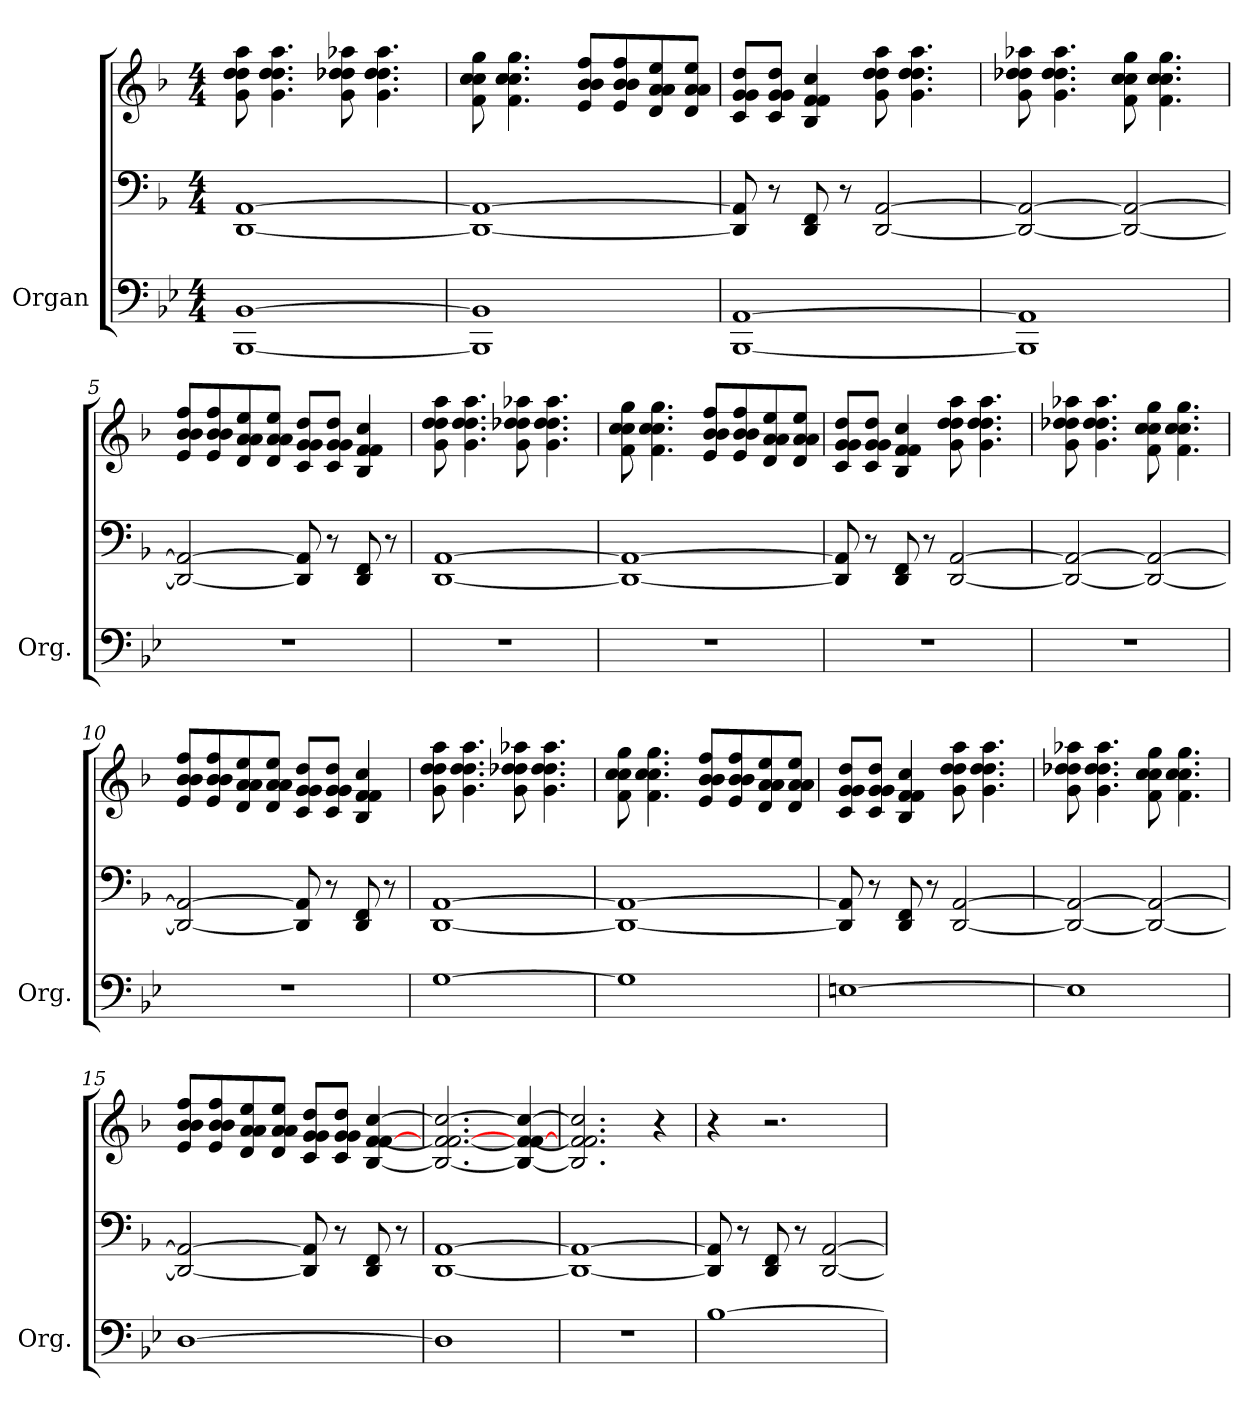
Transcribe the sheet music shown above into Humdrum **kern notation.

**kern	**kern	**kern
*part1	*part1	*part1
*staff3	*staff2	*staff1
*I"Organ	*	*
*I'Org.	*	*
*clefF4	*clefF4	*clefG2
*k[b-e-]	*k[b-]	*k[b-]
*B-:	*F:	*F:
*M4/4	*M4/4	*M4/4
=1	=1	=1
[1BBB- [1BB-	[1DD [1AA	8g\ 8dd\ 8dd\ 8aa\
.	.	4.g\ 4.dd\ 4.dd\ 4.aa\
.	.	8g\ 8dd-\ 8dd-\ 8aa-X\
.	.	4.g\ 4.dd-\ 4.dd-\ 4.aa-\
=2	=2	=2
1BBB-] 1BB-]	1DD_ 1AA_	8f\ 8cc\ 8cc\ 8gg\
.	.	4.f\ 4.cc\ 4.cc\ 4.gg\
.	.	8e/ 8b-/ 8b-/ 8ff/L
.	.	8e/ 8b-/ 8b-/ 8ff/
.	.	8d/ 8a/ 8a/ 8ee/
.	.	8d/ 8a/ 8a/ 8ee/J
=3	=3	=3
[1BBB- [1AA	8DD/] 8AA/]	8c/ 8g/ 8g/ 8dd/L
.	8r	8c/ 8g/ 8g/ 8dd/J
.	8DD/ 8FF/	4B-/ 4f/ 4f/ 4cc/
.	8r	.
.	[2DD/ [2AA/	8g\ 8dd\ 8dd\ 8aa\
.	.	4.g\ 4.dd\ 4.dd\ 4.aa\
=4	=4	=4
1BBB-] 1AA]	2DD/_ 2AA/_	8g\ 8dd-\ 8dd-\ 8aa-X\
.	.	4.g\ 4.dd-\ 4.dd-\ 4.aa-\
.	2DD/_ 2AA/_	8f\ 8cc\ 8cc\ 8gg\
.	.	4.f\ 4.cc\ 4.cc\ 4.gg\
=5	=5	=5
1r	2DD/_ 2AA/_	8e/ 8b-/ 8b-/ 8ff/L
.	.	8e/ 8b-/ 8b-/ 8ff/
.	.	8d/ 8a/ 8a/ 8ee/
.	.	8d/ 8a/ 8a/ 8ee/J
.	8DD/] 8AA/]	8c/ 8g/ 8g/ 8dd/L
.	8r	8c/ 8g/ 8g/ 8dd/J
.	8DD/ 8FF/	4B-/ 4f/ 4f/ 4cc/
.	8r	.
!!LO:LB:g=z
=6	=6	=6
1r	[1DD [1AA	8g\ 8dd\ 8dd\ 8aa\
.	.	4.g\ 4.dd\ 4.dd\ 4.aa\
.	.	8g\ 8dd-\ 8dd-\ 8aa-X\
.	.	4.g\ 4.dd-\ 4.dd-\ 4.aa-\
=7	=7	=7
1r	1DD_ 1AA_	8f\ 8cc\ 8cc\ 8gg\
.	.	4.f\ 4.cc\ 4.cc\ 4.gg\
.	.	8e/ 8b-/ 8b-/ 8ff/L
.	.	8e/ 8b-/ 8b-/ 8ff/
.	.	8d/ 8a/ 8a/ 8ee/
.	.	8d/ 8a/ 8a/ 8ee/J
=8	=8	=8
1r	8DD/] 8AA/]	8c/ 8g/ 8g/ 8dd/L
.	8r	8c/ 8g/ 8g/ 8dd/J
.	8DD/ 8FF/	4B-/ 4f/ 4f/ 4cc/
.	8r	.
.	[2DD/ [2AA/	8g\ 8dd\ 8dd\ 8aa\
.	.	4.g\ 4.dd\ 4.dd\ 4.aa\
=9	=9	=9
1r	2DD/_ 2AA/_	8g\ 8dd-\ 8dd-\ 8aa-X\
.	.	4.g\ 4.dd-\ 4.dd-\ 4.aa-\
.	2DD/_ 2AA/_	8f\ 8cc\ 8cc\ 8gg\
.	.	4.f\ 4.cc\ 4.cc\ 4.gg\
=10	=10	=10
1r	2DD/_ 2AA/_	8e/ 8b-/ 8b-/ 8ff/L
.	.	8e/ 8b-/ 8b-/ 8ff/
.	.	8d/ 8a/ 8a/ 8ee/
.	.	8d/ 8a/ 8a/ 8ee/J
.	8DD/] 8AA/]	8c/ 8g/ 8g/ 8dd/L
.	8r	8c/ 8g/ 8g/ 8dd/J
.	8DD/ 8FF/	4B-/ 4f/ 4f/ 4cc/
.	8r	.
!!LO:LB:g=z
=11	=11	=11
[1G	[1DD [1AA	8g\ 8dd\ 8dd\ 8aa\
.	.	4.g\ 4.dd\ 4.dd\ 4.aa\
.	.	8g\ 8dd-\ 8dd-\ 8aa-X\
.	.	4.g\ 4.dd-\ 4.dd-\ 4.aa-\
=12	=12	=12
1G]	1DD_ 1AA_	8f\ 8cc\ 8cc\ 8gg\
.	.	4.f\ 4.cc\ 4.cc\ 4.gg\
.	.	8e/ 8b-/ 8b-/ 8ff/L
.	.	8e/ 8b-/ 8b-/ 8ff/
.	.	8d/ 8a/ 8a/ 8ee/
.	.	8d/ 8a/ 8a/ 8ee/J
=13	=13	=13
[1En	8DD/] 8AA/]	8c/ 8g/ 8g/ 8dd/L
.	8r	8c/ 8g/ 8g/ 8dd/J
.	8DD/ 8FF/	4B-/ 4f/ 4f/ 4cc/
.	8r	.
.	[2DD/ [2AA/	8g\ 8dd\ 8dd\ 8aa\
.	.	4.g\ 4.dd\ 4.dd\ 4.aa\
=14	=14	=14
1E]	2DD/_ 2AA/_	8g\ 8dd-\ 8dd-\ 8aa-X\
.	.	4.g\ 4.dd-\ 4.dd-\ 4.aa-\
.	2DD/_ 2AA/_	8f\ 8cc\ 8cc\ 8gg\
.	.	4.f\ 4.cc\ 4.cc\ 4.gg\
=15	=15	=15
[1D	2DD/_ 2AA/_	8e/ 8b-/ 8b-/ 8ff/L
.	.	8e/ 8b-/ 8b-/ 8ff/
.	.	8d/ 8a/ 8a/ 8ee/
.	.	8d/ 8a/ 8a/ 8ee/J
.	8DD/] 8AA/]	8c/ 8g/ 8g/ 8dd/L
.	8r	8c/ 8g/ 8g/ 8dd/J
.	8DD/ 8FF/	[4B-/ [4f/ [4f/ [4cc/
.	8r	.
=16	=16	=16
1D]	[1DD [1AA	2.B-/_ 2.f/_ [2.f/ 2.cc/_
.	.	4B-/_ 4f/_ [4f/ 4cc/_
!!LO:PB:g=z
=17	=17	=17
1r	1DD_ 1AA_	2.B-/] 2.f/] 2.f/ 2.cc/]
.	.	4r
=18	=18	=18
[1B-	8DD/] 8AA/]	4r
.	8r	.
.	8DD/ 8FF/	2.r
.	8r	.
.	[2DD/ [2AA/	.
=	=	=
*-	*-	*-
